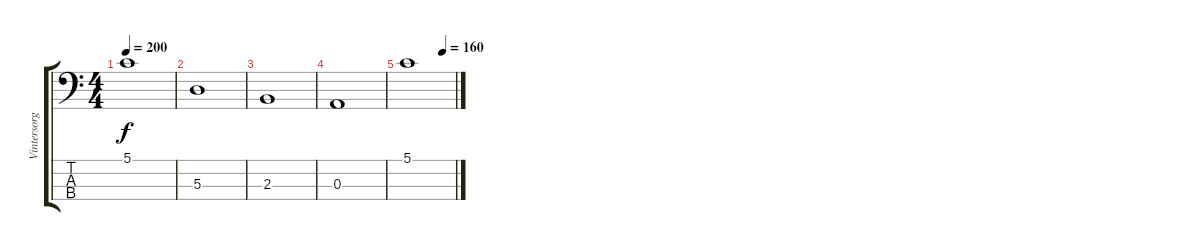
\track ("Vintersorg-Bass" "Vintersorg") {instrument electricbassfinger}
\staff {score tabs}
\tuning (G2 D2 A1 E1) {hide}
\ts (4 4)
\tempo 200
\clef f4
\ks c
5.1.1{dy f} |
5.3.1 |
2.3.1 |
0.3.1 |
\tempo (160 0.75)
5.1.1
